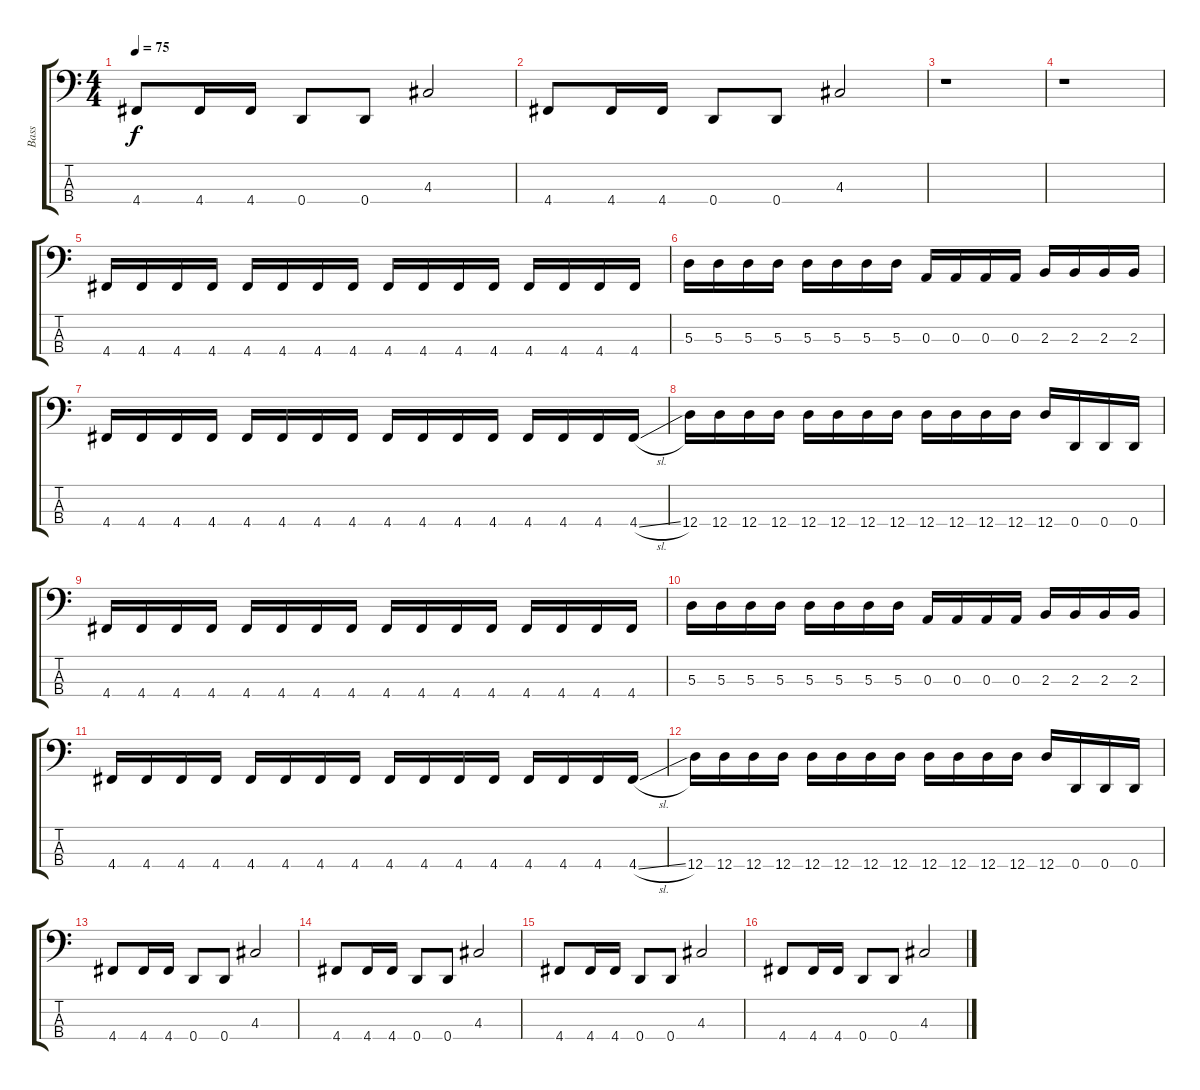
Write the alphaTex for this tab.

\track ("Bass" "Bass") {instrument electricbassfinger}
\staff {score tabs}
\tuning (G2 D2 A1 D1) {hide}
\ts (4 4)
\tempo 75
\clef f4
\ks c
4.4.8{dy f} 4.4.16 4.4.16 0.4.8 0.4.8 4.3.2 |
4.4.8 4.4.16 4.4.16 0.4.8 0.4.8 4.3.2 |
r.1 |
r.1 |
4.4.16 4.4.16 4.4.16 4.4.16 4.4.16 4.4.16 4.4.16 4.4.16 4.4.16 4.4.16 4.4.16 4.4.16 4.4.16 4.4.16 4.4.16 4.4.16 |
5.3.16 5.3.16 5.3.16 5.3.16 5.3.16 5.3.16 5.3.16 5.3.16 0.3.16 0.3.16 0.3.16 0.3.16 2.3.16 2.3.16 2.3.16 2.3.16 |
4.4.16 4.4.16 4.4.16 4.4.16 4.4.16 4.4.16 4.4.16 4.4.16 4.4.16 4.4.16 4.4.16 4.4.16 4.4.16 4.4.16 4.4.16 4.4{sl}.16 |
12.4.16 12.4.16 12.4.16 12.4.16 12.4.16 12.4.16 12.4.16 12.4.16 12.4.16 12.4.16 12.4.16 12.4.16 12.4.16 0.4.16 0.4.16 0.4.16 |
4.4.16 4.4.16 4.4.16 4.4.16 4.4.16 4.4.16 4.4.16 4.4.16 4.4.16 4.4.16 4.4.16 4.4.16 4.4.16 4.4.16 4.4.16 4.4.16 |
5.3.16 5.3.16 5.3.16 5.3.16 5.3.16 5.3.16 5.3.16 5.3.16 0.3.16 0.3.16 0.3.16 0.3.16 2.3.16 2.3.16 2.3.16 2.3.16 |
4.4.16 4.4.16 4.4.16 4.4.16 4.4.16 4.4.16 4.4.16 4.4.16 4.4.16 4.4.16 4.4.16 4.4.16 4.4.16 4.4.16 4.4.16 4.4{sl}.16 |
12.4.16 12.4.16 12.4.16 12.4.16 12.4.16 12.4.16 12.4.16 12.4.16 12.4.16 12.4.16 12.4.16 12.4.16 12.4.16 0.4.16 0.4.16 0.4.16 |
4.4.8 4.4.16 4.4.16 0.4.8 0.4.8 4.3.2 |
4.4.8 4.4.16 4.4.16 0.4.8 0.4.8 4.3.2 |
4.4.8 4.4.16 4.4.16 0.4.8 0.4.8 4.3.2 |
4.4.8 4.4.16 4.4.16 0.4.8 0.4.8 4.3.2
